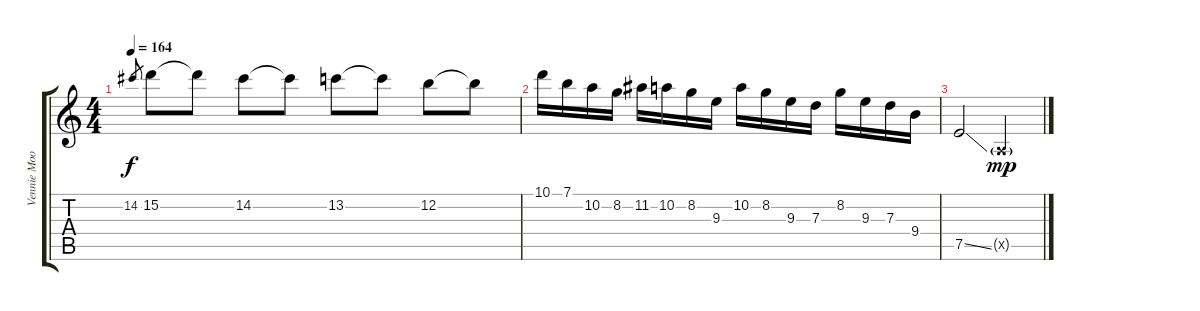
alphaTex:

\track ("Vennie Moore" "Vennie Moo") {instrument overdrivenguitar}
\staff {score tabs}
\tuning (E4 B3 G3 D3 A2 E2) {hide}
\ts (4 4)
\tempo 164
\clef g2
\ks c
14.2.8{gr dy f} 15.2.8 15.2{t}.8 14.2.8 14.2{t}.8 13.2.8 13.2{t}.8 12.2.8 12.2{t}.8 |
10.1.16 7.1.16 10.2.16 8.2.16 11.2.16 10.2.16 8.2.16 9.3.16 10.2.16 8.2.16 9.3.16 7.3.16 8.2.16 9.3.16 7.3.16 9.4.16 |
7.5{ss}.2 0.5{g x}.2{dy mp}
